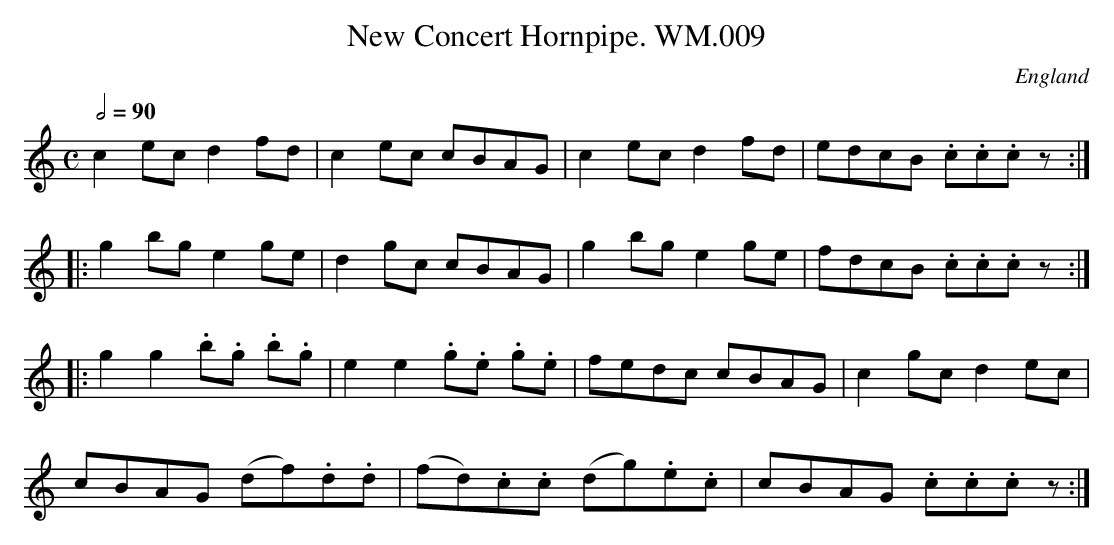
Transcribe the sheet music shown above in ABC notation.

X:1
T:New Concert Hornpipe. WM.009
L:1/8
M:C
O:England
Q:1/2=90
K:C
c2ecd2fd|c2ec cBAG|c2ecd2fd|edcB .c.c.cz:|!
|:g2bge2ge|d2gc cBAG|g2bge2ge|fdcB .c.c.cz:|!
|:g2g2.b.g .b.g|e2e2.g.e .g.e|fedc cBAG|c2gcd2ec|!
cBAG (df).d.d|(fd).c.c (dg).e.c|cBAG .c.c.cz:|
